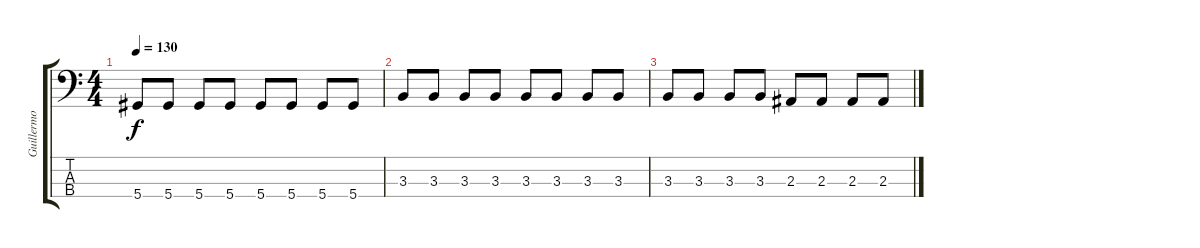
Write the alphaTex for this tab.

\track ("Guillermo Sanchez" "Guillermo ") {instrument electricbassfinger}
\staff {score tabs}
\tuning (Gb2 Db2 Ab1 Eb1) {hide}
\ts (4 4)
\tempo 130
\clef f4
\ks c
5.4.8{dy f} 5.4.8 5.4.8 5.4.8 5.4.8 5.4.8 5.4.8 5.4.8 |
3.3.8 3.3.8 3.3.8 3.3.8 3.3.8 3.3.8 3.3.8 3.3.8 |
3.3.8 3.3.8 3.3.8 3.3.8 2.3.8 2.3.8 2.3.8 2.3.8
